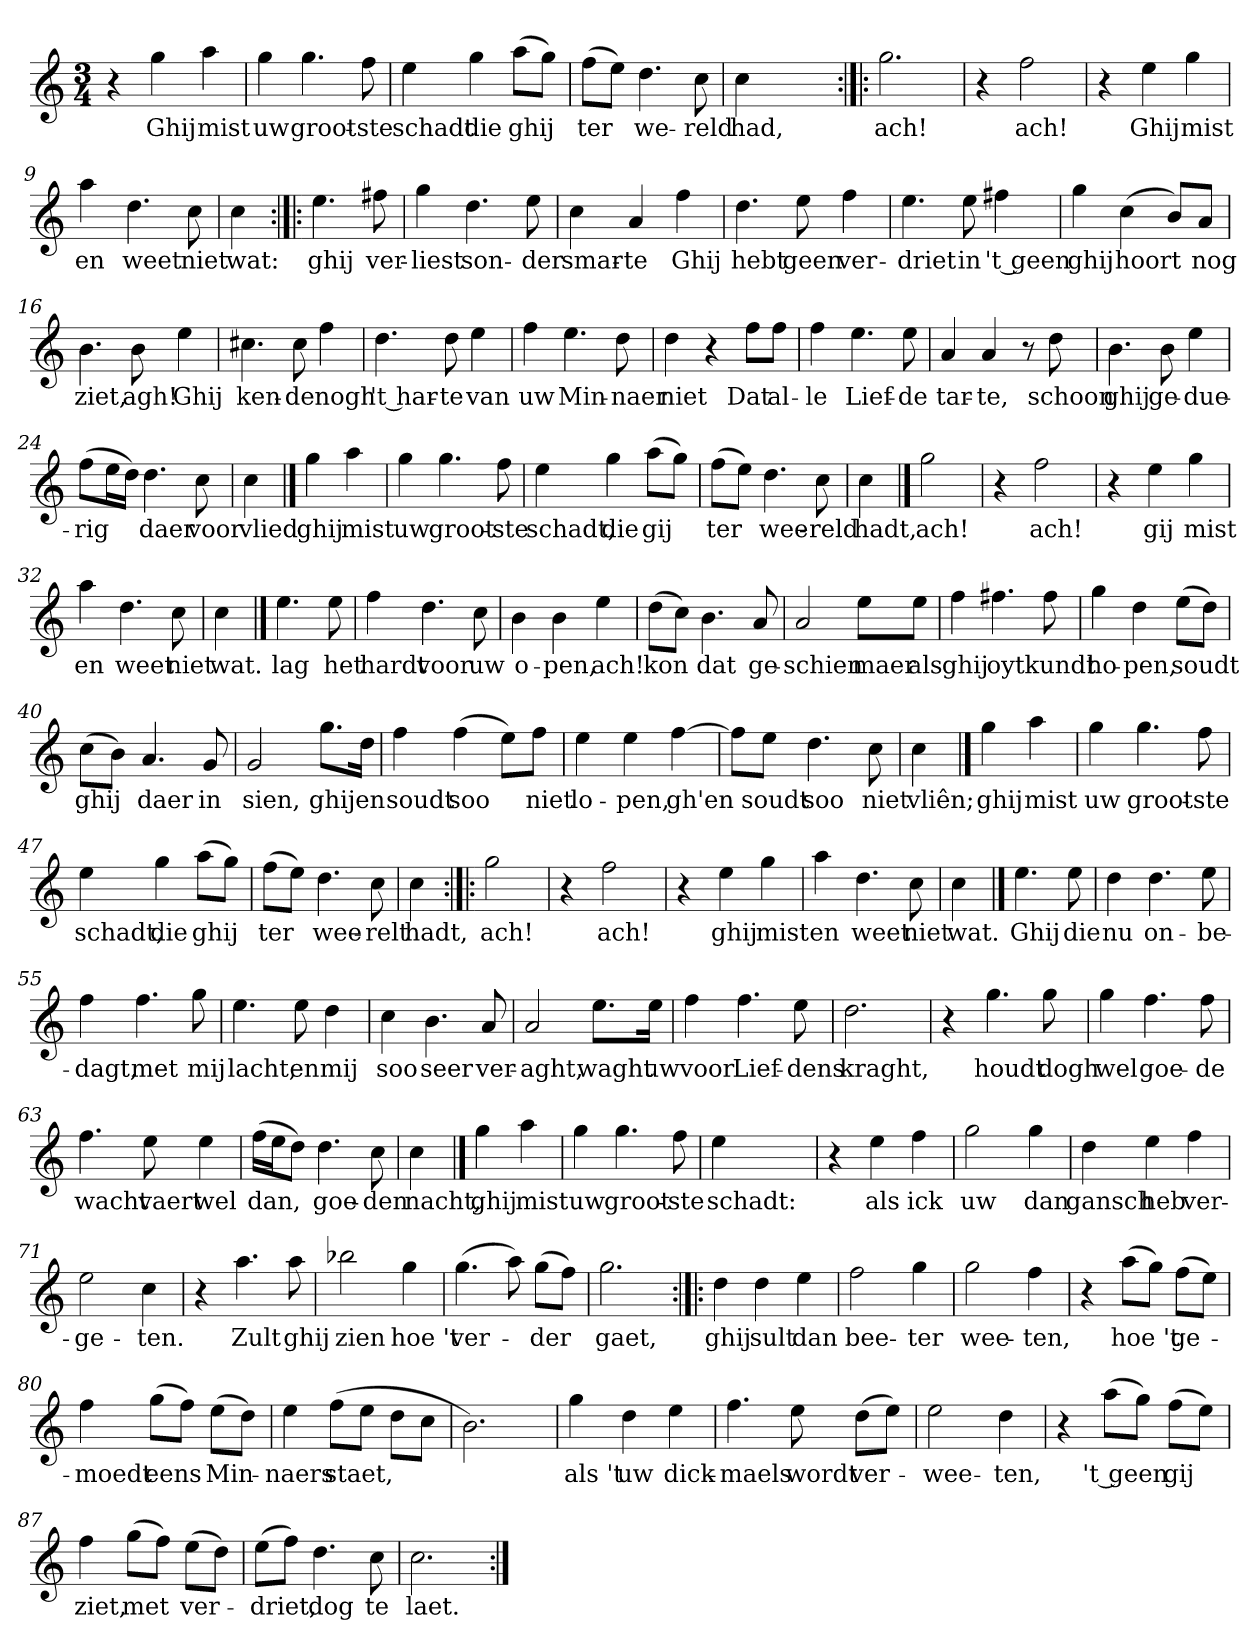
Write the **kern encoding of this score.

**kern	**text
*part1	*part1
*staff1	*staff1
*clefG2	*
*k[]	*
*C:	*
*M3/4	*
*MM120	*
=1	=1
4r	.
4gg	Ghij
4aa	mist
=2	=2
4gg	uw
4.gg	groot-
8ff	-ste
=3	=3
4ee	schadt
4gg	die
(8aa\L	ghij
8gg\J)	.
=4	=4
(8ff\L	ter
8ee\J)	.
4.dd	we-
8cc	-reld
=5	=5
4cc	had,
2ryy	.
=6:|!|:	=6:|!|:
2.gg	ach!
=7	=7
4r	.
2ff	ach!
=8	=8
4r	.
4ee	Ghij
4gg	mist
=9	=9
4aa	en
4.dd	weet
8cc	niet
=10	=10
4cc	wat:
=:|!|:	=:|!|:
4.ee	ghij
8ff#X	ver-
=11	=11
4gg	-liest
4.dd	son-
8ee	-der
=12	=12
4cc	smar-
4a	-te
4ff	Ghij
=13	=13
4.dd	hebt
8ee	geen
4ff	ver-
=14	=14
4.ee	-driet
8ee	in
4ff#X	't geen
=15	=15
4gg	ghij
(4cc	hoort
8b/L)	.
8a/J	nog
=16	=16
4.b	ziet,
8b	agh!
4ee	Ghij
=17	=17
4.cc#X	ken-
8cc#	-de
4ff	nogh
=18	=18
4.dd	't har-
8dd	-te
4ee	van
=19	=19
4ff	uw
4.ee	Min-
8dd	-naer
=20	=20
4dd	niet
4r	.
8ff\L	Dat
8ff\J	al-
=21	=21
4ff	-le
4.ee	Lief-
8ee	-de
=22	=22
4a	tar-
4a	-te,
8r	.
8dd	schoon
=23	=23
4.b	ghij
8b	ge-
4ee	-due-
=24	=24
(8ff\L	-rig
16ee\L	.
16dd\JJ)	.
4.dd	daer
8cc	voor
=25	=25
4cc	vlied
==	==
4gg	ghij
4aa	mist
=26	=26
4gg	uw
4.gg	groot-
8ff	-ste
=27	=27
4ee	schadt,
4gg	die
(8aa\L	gij
8gg\J)	.
=28	=28
(8ff\L	ter
8ee\J)	.
4.dd	wee-
8cc	-reld
=29	=29
4cc	hadt,
==	==
2gg	ach!
=30	=30
4r	.
2ff	ach!
=31	=31
4r	.
4ee	gij
4gg	mist
=32	=32
4aa	en
4.dd	weet
8cc	niet
=33	=33
4cc	wat.
==	==
4.ee	lag
8ee	het
=34	=34
4ff	hardt
4.dd	voor
8cc	uw
=35	=35
4b	o-
4b	-pen,
4ee	ach!
=36	=36
(8dd\L	kon
8cc\J)	.
4.b	dat
8a	ge-
=37	=37
2a	-schien
8ee\L	maer
8ee\J	als
=38	=38
4ff	ghij
4.ff#X	oyt
8ff#	kundt
=39	=39
4gg	ho-
4dd	-pen,
(8ee\L	soudt
8dd\J)	.
=40	=40
(8cc\L	ghij
8b\J)	.
4.a	daer
8g	in
=41	=41
2g	sien,
8.gg\L	ghij
16dd\Jk	en
=42	=42
4ff	soudt
(4ff	soo
8ee\L)	.
8ff\J	niet
=43	=43
4ee	lo-
4ee	-pen,
[4ff	gh'en
=44	=44
8ff\L]	.
8ee\J	soudt
4.dd	soo
8cc	niet
=45	=45
4cc	vliên;
==	==
4gg	ghij
4aa	mist
=46	=46
4gg	uw
4.gg	groot-
8ff	-ste
=47	=47
4ee	schadt,
4gg	die
(8aa\L	ghij
8gg\J)	.
=48	=48
(8ff\L	ter
8ee\J)	.
4.dd	wee-
8cc	-relt
=49	=49
4cc	hadt,
=:|!|:	=:|!|:
2gg	ach!
=50	=50
4r	.
2ff	ach!
=51	=51
4r	.
4ee	ghij
4gg	mist
=52	=52
4aa	en
4.dd	weet
8cc	niet
=53	=53
4cc	wat.
==	==
4.ee	Ghij
8ee	die
=54	=54
4dd	nu
4.dd	on-
8ee	-be-
=55	=55
4ff	-dagt,
4.ff	met
8gg	mij
=56	=56
4.ee	lacht,
8ee	en
4dd	mij
=57	=57
4cc	soo
4.b	seer
8a	ver-
=58	=58
2a	-aght,
8.ee\L	waght
16ee\Jk	uw
=59	=59
4ff	voor
4.ff	Lief-
8ee	-dens
=60	=60
2.dd	kraght,
=61	=61
4r	.
4.gg	houdt
8gg	dogh
=62	=62
4gg	wel
4.ff	goe-
8ff	-de
=63	=63
4.ff	wacht
8ee	vaert
4ee	wel
=64	=64
(16ff\LL	dan,
16ee\J	.
8dd\J)	.
4.dd	goe-
8cc	-den
=65	=65
4cc	nacht,
==	==
4gg	ghij
4aa	mist
=66	=66
4gg	uw
4.gg	groot-
8ff	-ste
=67	=67
4ee	schadt:
2ryy	.
=68	=68
4r	.
4ee	als
4ff	ick
=69	=69
2gg	uw
4gg	dan
=70	=70
4dd	gansch
4ee	heb
4ff	ver-
=71	=71
2ee	-ge-
4cc	-ten.
=72	=72
4r	.
4.aa	Zult
8aa	ghij
=73	=73
2bb-X	zien
4gg	hoe 't
=74	=74
(4.gg	ver-
8aa)	.
(8gg\L	-der
8ff\J)	.
=75	=75
2.gg	gaet,
=76:|!|:	=76:|!|:
4dd	ghij
4dd	sult
4ee	dan
=77	=77
2ff	bee-
4gg	-ter
=78	=78
2gg	wee-
4ff	-ten,
=79	=79
4r	.
(8aa\L	hoe 't
8gg\J)	.
(8ff\L	ge-
8ee\J)	.
=80	=80
4ff	-moedt
(8gg\L	eens
8ff\J)	.
(8ee\L	Min-
8dd\J)	.
=81	=81
4ee	-naers
(8ff\L	staet,
8ee\J	.
8dd\L	.
8cc\J	.
=82	=82
2.b)	.
=83	=83
4gg	als 't
4dd	uw
4ee	dick-
=84	=84
4.ff	-maels
8ee	wordt
(8dd\L	ver-
8ee\J)	.
=85	=85
2ee	-wee-
4dd	-ten,
=86	=86
4r	.
(8aa\L	't geen
8gg\J)	.
(8ff\L	gij
8ee\J)	.
=87	=87
4ff	ziet,
(8gg\L	met
8ff\J)	.
(8ee\L	ver-
8dd\J)	.
=88	=88
(8ee\L	-driet,
8ff\J)	.
4.dd	dog
8cc	te
=89	=89
2.cc	laet.
=:|!	=:|!
*-	*-
